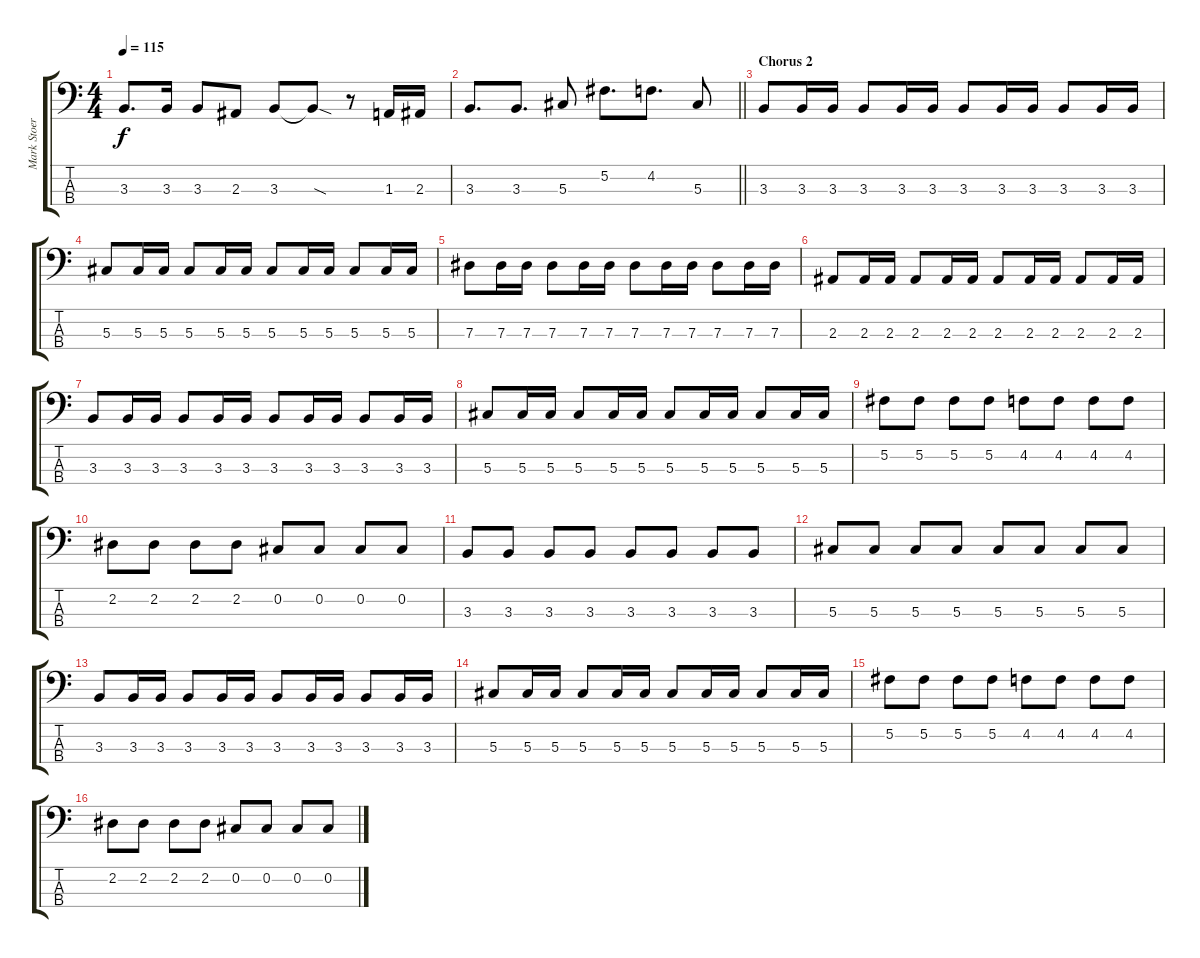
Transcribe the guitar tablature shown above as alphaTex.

\track ("Mark Stoermer (Bass)" "Mark Stoer") {instrument electricbasspick}
\staff {score tabs}
\tuning (Gb2 Db2 Ab1 Eb1) {hide}
\ts (4 4)
\tempo 115
\clef f4
\ks c
3.3.8{d dy f} 3.3.16 3.3.8 2.3.8 3.3.8 3.3{sod t}.8 r.8 1.3.16 2.3.16 |
\barLineRight lightlight
3.3.8{d} 3.3.8{d} 5.3.8 5.2.8{d} 4.2.8{d} 5.3.8 |
\section ("" "Chorus 2")
3.3.8 3.3.16 3.3.16 3.3.8 3.3.16 3.3.16 3.3.8 3.3.16 3.3.16 3.3.8 3.3.16 3.3.16 |
5.3.8 5.3.16 5.3.16 5.3.8 5.3.16 5.3.16 5.3.8 5.3.16 5.3.16 5.3.8 5.3.16 5.3.16 |
7.3.8 7.3.16 7.3.16 7.3.8 7.3.16 7.3.16 7.3.8 7.3.16 7.3.16 7.3.8 7.3.16 7.3.16 |
2.3.8 2.3.16 2.3.16 2.3.8 2.3.16 2.3.16 2.3.8 2.3.16 2.3.16 2.3.8 2.3.16 2.3.16 |
3.3.8 3.3.16 3.3.16 3.3.8 3.3.16 3.3.16 3.3.8 3.3.16 3.3.16 3.3.8 3.3.16 3.3.16 |
5.3.8 5.3.16 5.3.16 5.3.8 5.3.16 5.3.16 5.3.8 5.3.16 5.3.16 5.3.8 5.3.16 5.3.16 |
5.2.8 5.2.8 5.2.8 5.2.8 4.2.8 4.2.8 4.2.8 4.2.8 |
2.2.8 2.2.8 2.2.8 2.2.8 0.2.8 0.2.8 0.2.8 0.2.8 |
3.3.8 3.3.8 3.3.8 3.3.8 3.3.8 3.3.8 3.3.8 3.3.8 |
5.3.8 5.3.8 5.3.8 5.3.8 5.3.8 5.3.8 5.3.8 5.3.8 |
3.3.8 3.3.16 3.3.16 3.3.8 3.3.16 3.3.16 3.3.8 3.3.16 3.3.16 3.3.8 3.3.16 3.3.16 |
5.3.8 5.3.16 5.3.16 5.3.8 5.3.16 5.3.16 5.3.8 5.3.16 5.3.16 5.3.8 5.3.16 5.3.16 |
5.2.8 5.2.8 5.2.8 5.2.8 4.2.8 4.2.8 4.2.8 4.2.8 |
2.2.8 2.2.8 2.2.8 2.2.8 0.2.8 0.2.8 0.2.8 0.2.8
